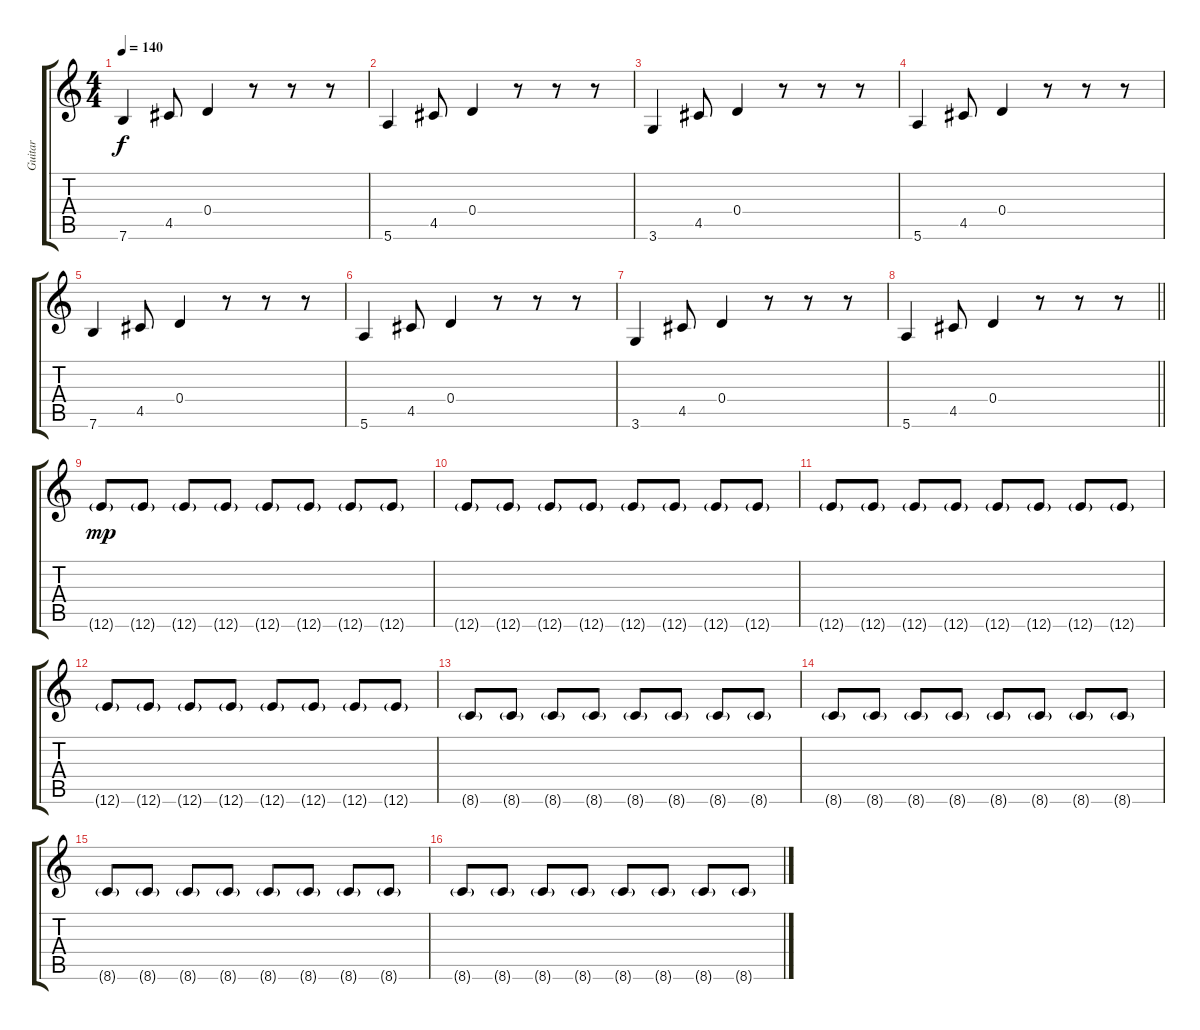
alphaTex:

\track ("Guitar" "Guitar") {instrument distortionguitar bank 255}
\staff {score tabs}
\tuning (E4 B3 G3 D3 A2 E2) {hide}
\ts (4 4)
\tempo 140
\clef g2
\ks c
7.6.4{dy f} 4.5.8 0.4.4 r.8 r.8 r.8 |
5.6.4 4.5.8 0.4.4 r.8 r.8 r.8 |
3.6.4 4.5.8 0.4.4 r.8 r.8 r.8 |
5.6.4 4.5.8 0.4.4 r.8 r.8 r.8 |
7.6.4 4.5.8 0.4.4 r.8 r.8 r.8 |
5.6.4 4.5.8 0.4.4 r.8 r.8 r.8 |
3.6.4 4.5.8 0.4.4 r.8 r.8 r.8 |
\barLineRight lightlight
5.6.4 4.5.8 0.4.4 r.8 r.8 r.8 |
12.6{g}.8{dy mp} 12.6{g}.8 12.6{g}.8 12.6{g}.8 12.6{g}.8 12.6{g}.8 12.6{g}.8 12.6{g}.8 |
12.6{g}.8 12.6{g}.8 12.6{g}.8 12.6{g}.8 12.6{g}.8 12.6{g}.8 12.6{g}.8 12.6{g}.8 |
12.6{g}.8 12.6{g}.8 12.6{g}.8 12.6{g}.8 12.6{g}.8 12.6{g}.8 12.6{g}.8 12.6{g}.8 |
12.6{g}.8 12.6{g}.8 12.6{g}.8 12.6{g}.8 12.6{g}.8 12.6{g}.8 12.6{g}.8 12.6{g}.8 |
8.6{g}.8 8.6{g}.8 8.6{g}.8 8.6{g}.8 8.6{g}.8 8.6{g}.8 8.6{g}.8 8.6{g}.8 |
8.6{g}.8 8.6{g}.8 8.6{g}.8 8.6{g}.8 8.6{g}.8 8.6{g}.8 8.6{g}.8 8.6{g}.8 |
8.6{g}.8 8.6{g}.8 8.6{g}.8 8.6{g}.8 8.6{g}.8 8.6{g}.8 8.6{g}.8 8.6{g}.8 |
8.6{g}.8 8.6{g}.8 8.6{g}.8 8.6{g}.8 8.6{g}.8 8.6{g}.8 8.6{g}.8 8.6{g}.8
